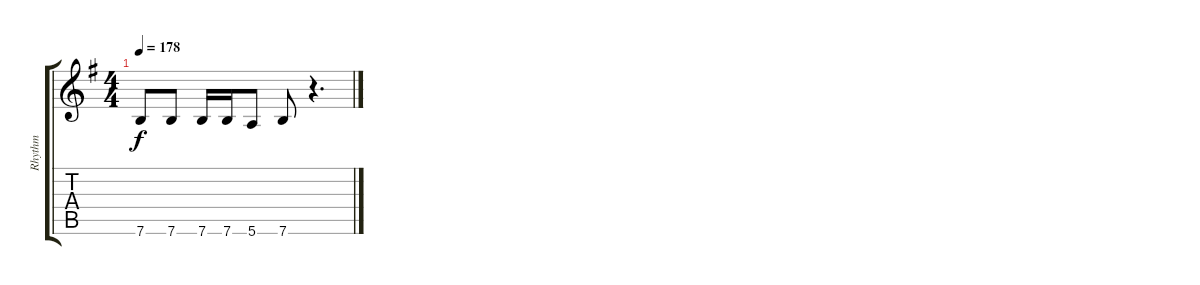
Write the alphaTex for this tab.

\track ("Rhythm" "Rhythm") {instrument overdrivenguitar}
\staff {score tabs}
\tuning (E4 B3 G3 D3 A2 E2) {hide}
\ts (4 4)
\tempo 178
\clef g2
\ks g
7.6.8{dy f} 7.6.8 7.6.16 7.6.16 5.6.8 7.6.8 r.4{d}
